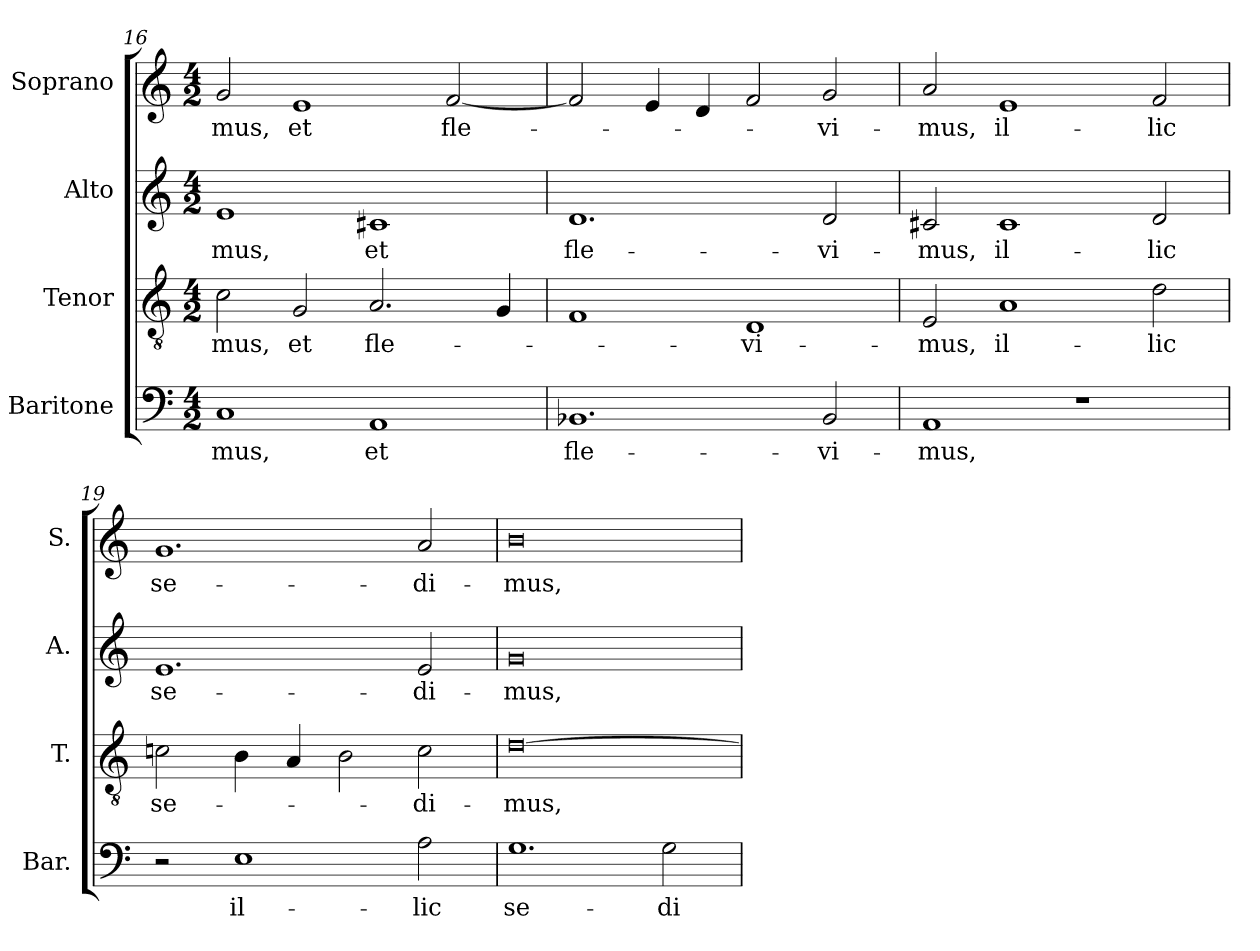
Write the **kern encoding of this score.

**kern	**text	**kern	**text	**kern	**text	**kern	**text
*part4	*part4	*part3	*part3	*part2	*part2	*part1	*part1
*staff4	*staff4	*staff3	*staff3	*staff2	*staff2	*staff1	*staff1
*I"Baritone	*	*I"Tenor	*	*I"Alto	*	*I"Soprano	*
*I'Bar.	*	*I'T.	*	*I'A.	*	*I'S.	*
!!LO:LB:g=z
*clefF4	*	*clefGv2	*	*clefG2	*	*clefG2	*
*	*	*ITrd7c12	*	*	*	*	*
*k[]	*	*k[]	*	*k[]	*	*k[]	*
*C:	*	*C:	*	*C:	*	*C:	*
*M4/2	*	*M4/2	*	*M4/2	*	*M4/2	*
=16	=16	=16	=16	=16	=16	=16	=16
!	!LO:LY:b:color=#000000	!	!	!	!	!	!
!	!	!	!LO:LY:b:color=#000000	!	!	!	!
!	!	!	!	!	!LO:LY:b:color=#000000	!	!
!	!	!	!	!	!	!	!LO:LY:b:color=#000000
1Ci	-mus,	2Ci\	-mus,	1ei	-mus,	2gi/	-mus,
!	!	!	!LO:LY:b:color=#000000	!	!	!	!
!	!	!	!	!	!	!	!LO:LY:b:color=#000000
.	.	2GGi/	et	.	.	1ei	et
!	!LO:LY:b:color=#000000	!	!	!	!	!	!
!	!	!	!LO:LY:b:color=#000000	!	!	!	!
!	!	!	!	!	!LO:LY:b:color=#000000	!	!
1AAi	et	2.AAi/	fle-	1c#Xi	et	.	.
!	!	!	!	!	!	!	!LO:LY:b:color=#000000
.	.	.	.	.	.	[2fi/	fle-
.	.	4GGi/	.	.	.	.	.
=17	=17	=17	=17	=17	=17	=17	=17
!	!LO:LY:b:color=#000000	!	!	!	!	!	!
!	!	!	!	!	!LO:LY:b:color=#000000	!	!
1.BB-Xi	fle-	1FFi	.	1.di	fle-	2fi/]	.
.	.	.	.	.	.	4ei/	.
.	.	.	.	.	.	4di/	.
!	!	!	!LO:LY:b:color=#000000	!	!	!	!
.	.	1DDi	-vi-	.	.	2fi/	.
!	!LO:LY:b:color=#000000	!	!	!	!	!	!
!	!	!	!	!	!LO:LY:b:color=#000000	!	!
!	!	!	!	!	!	!	!LO:LY:b:color=#000000
2BB-i/	-vi-	.	.	2di/	-vi-	2gi/	-vi-
=18	=18	=18	=18	=18	=18	=18	=18
!	!LO:LY:b:color=#000000	!	!	!	!	!	!
!	!	!	!LO:LY:b:color=#000000	!	!	!	!
!	!	!	!	!	!LO:LY:b:color=#000000	!	!
!	!	!	!	!	!	!	!LO:LY:b:color=#000000
1AAi	-mus,	2EEi/	-mus,	2c#Xi/	-mus,	2ai/	-mus,
!	!	!	!LO:LY:b:color=#000000	!	!	!	!
!	!	!	!	!	!LO:LY:b:color=#000000	!	!
!	!	!	!	!	!	!	!LO:LY:b:color=#000000
.	.	1AAi	il-	1c#i	il-	1ei	il-
1r	.	.	.	.	.	.	.
!	!	!	!LO:LY:b:color=#000000	!	!	!	!
!	!	!	!	!	!LO:LY:b:color=#000000	!	!
!	!	!	!	!	!	!	!LO:LY:b:color=#000000
.	.	2Di\	-lic	2di/	-lic	2fi/	-lic
=19	=19	=19	=19	=19	=19	=19	=19
!	!	!	!LO:LY:b:color=#000000	!	!	!	!
!	!	!	!	!	!LO:LY:b:color=#000000	!	!
!	!	!	!	!	!	!	!LO:LY:b:color=#000000
2r	.	2Cni\	se-	1.ei	se-	1.gi	se-
!	!LO:LY:b:color=#000000	!	!	!	!	!	!
1Ei	il-	4BBi\	.	.	.	.	.
.	.	4AAi/	.	.	.	.	.
.	.	2BBi\	.	.	.	.	.
!	!LO:LY:b:color=#000000	!	!	!	!	!	!
!	!	!	!LO:LY:b:color=#000000	!	!	!	!
!	!	!	!	!	!LO:LY:b:color=#000000	!	!
!	!	!	!	!	!	!	!LO:LY:b:color=#000000
2Ai\	-lic	2Ci\	-di-	2ei/	-di-	2ai/	-di-
=20	=20	=20	=20	=20	=20	=20	=20
!	!LO:LY:b:color=#000000	!	!	!	!	!	!
!	!	!	!LO:LY:b:color=#000000	!	!	!	!
!	!	!	!	!	!LO:LY:b:color=#000000	!	!
!	!	!	!	!	!	!	!LO:LY:b:color=#000000
1.Gi	se-	[0Di	-mus,	0gi	-mus,	0bi	-mus,
!	!LO:LY:b:color=#000000	!	!	!	!	!	!
2Gi\	-di-	.	.	.	.	.	.
=	=	=	=	=	=	=	=
*-	*-	*-	*-	*-	*-	*-	*-
